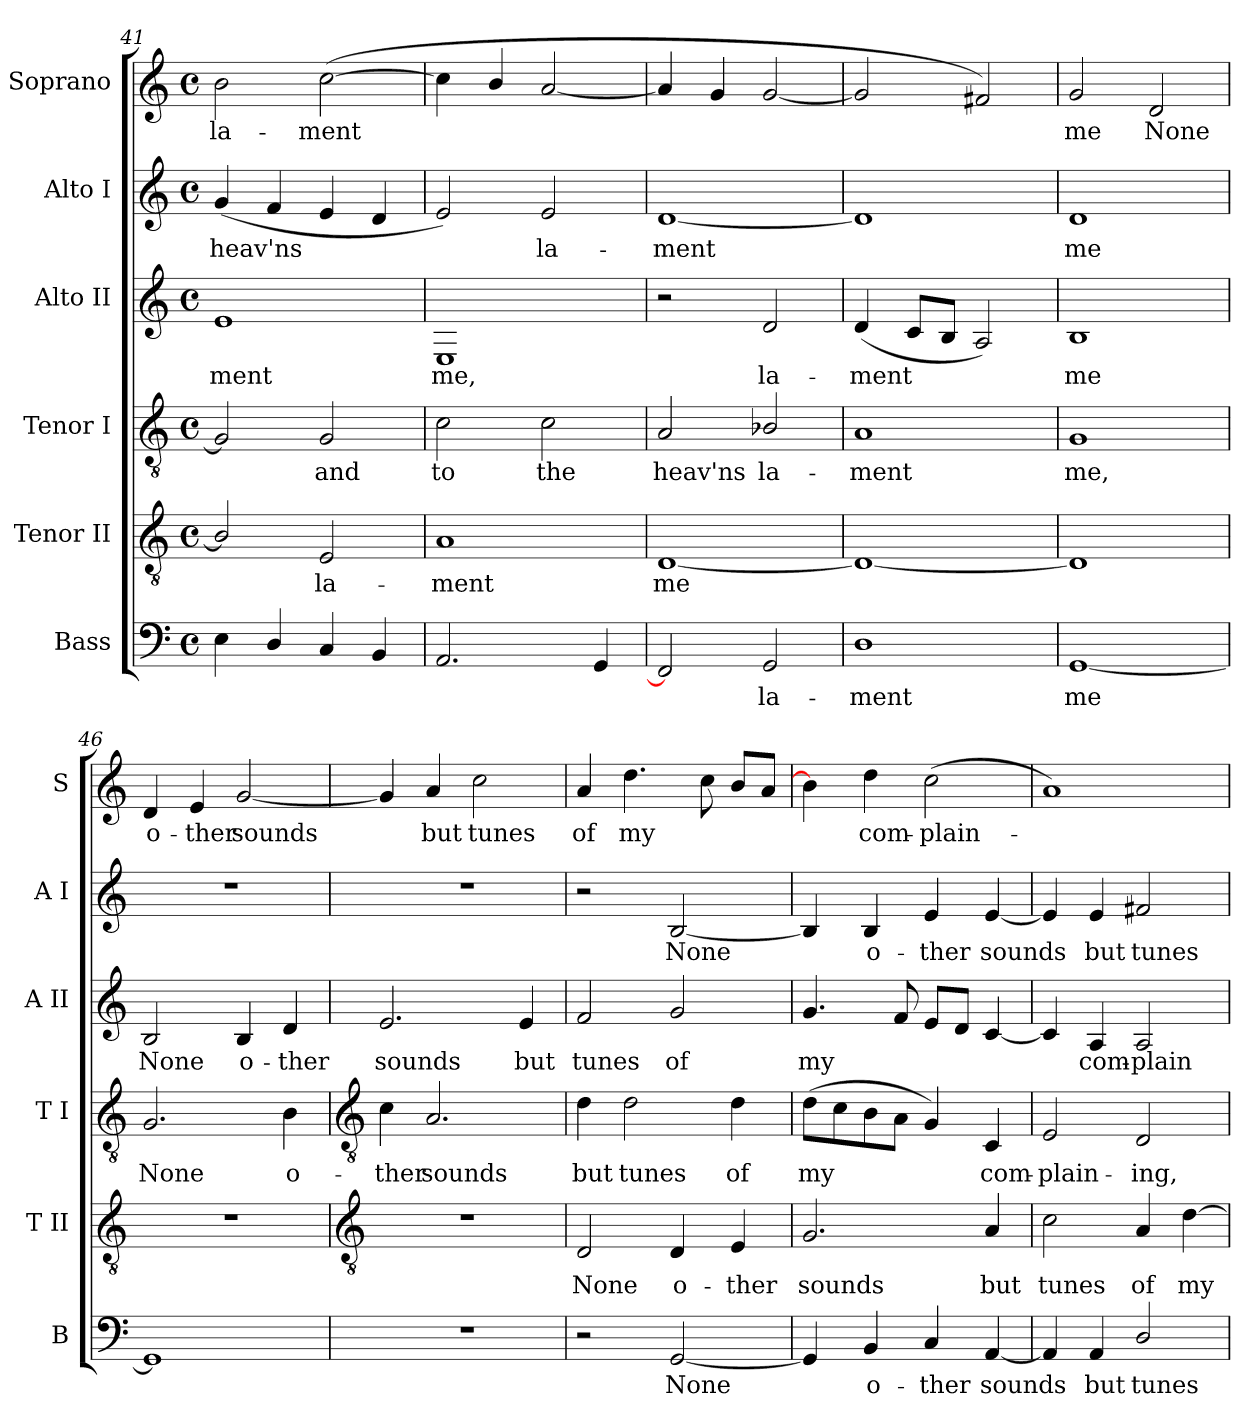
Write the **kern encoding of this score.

**kern	**text	**kern	**text	**kern	**text	**kern	**text	**kern	**text	**kern	**text
*part6	*part6	*part5	*part5	*part4	*part4	*part3	*part3	*part2	*part2	*part1	*part1
*staff6	*staff6	*staff5	*staff5	*staff4	*staff4	*staff3	*staff3	*staff2	*staff2	*staff1	*staff1
*I"Bass	*	*I"Tenor II	*	*I"Tenor I	*	*I"Alto II	*	*I"Alto I	*	*I"Soprano	*
*I'B	*	*I'T II	*	*I'T I	*	*I'A II	*	*I'A I	*	*I'S	*
*clefF4	*	*clefGv2	*	*clefGv2	*	*clefG2	*	*clefG2	*	*clefG2	*
*k[]	*	*k[]	*	*k[]	*	*k[]	*	*k[]	*	*k[]	*
*C:	*	*C:	*	*C:	*	*C:	*	*C:	*	*C:	*
*M4/4	*	*M4/4	*	*M4/4	*	*M4/4	*	*M4/4	*	*M4/4	*
*met(c)	*	*met(c)	*	*met(c)	*	*met(c)	*	*met(c)	*	*met(c)	*
=41	=41	=41	=41	=41	=41	=41	=41	=41	=41	=41	=41
!	!	!	!	!	!	!	!LO:LY:b	!	!LO:LY:b	!	!LO:LY:b
4E	.	2B/]	.	2G]	.	1e	-ment	(<4g	heav'ns	2b	la-
4D/	.	.	.	.	.	.	.	4f	.	.	.
!	!	!	!LO:LY:b	!	!LO:LY:b	!	!	!	!	!	!LO:LY:b
4C	.	2E	la-	2G	and	.	.	4e	.	(<[2cc	-ment
4BB	.	.	.	.	.	.	.	4d	.	.	.
=42	=42	=42	=42	=42	=42	=42	=42	=42	=42	=42	=42
!	!	!	!LO:LY:b	!	!LO:LY:b	!	!LO:LY:b	!	!	!	!
2.AA	.	1A	-ment	2c	to	1E	me,	2e)	.	4cc]	.
.	.	.	.	.	.	.	.	.	.	4b/	.
!	!	!	!	!	!LO:LY:b	!	!	!	!LO:LY:b	!	!
.	.	.	.	2c	the	.	.	2e	la-	[2a	.
4GG	.	.	.	.	.	.	.	.	.	.	.
=43	=43	=43	=43	=43	=43	=43	=43	=43	=43	=43	=43
!	!	!	!LO:LY:b	!	!LO:LY:b	!	!	!	!LO:LY:b	!	!
2FF#]	.	[1D	me	2A	heav'ns	2r	.	[1d	-ment	4a]	.
.	.	.	.	.	.	.	.	.	.	4g	.
!	!LO:LY:b	!	!	!	!LO:LY:b	!	!LO:LY:b	!	!	!	!
2GG	la-	.	.	2B-X/	la-	2d	la-	.	.	[2g	.
=44	=44	=44	=44	=44	=44	=44	=44	=44	=44	=44	=44
!	!LO:LY:b	!	!	!	!LO:LY:b	!	!LO:LY:b	!	!	!	!
1D	-ment	1D_	.	1A	-ment	(<4d	-ment	1d]	.	2g]	.
.	.	.	.	.	.	8cL	.	.	.	.	.
.	.	.	.	.	.	8BJ	.	.	.	.	.
.	.	.	.	.	.	2A)	.	.	.	2f#X)	.
=45	=45	=45	=45	=45	=45	=45	=45	=45	=45	=45	=45
!	!LO:LY:b	!	!	!	!LO:LY:b	!	!LO:LY:b	!	!LO:LY:b	!	!LO:LY:b
[1GG	me	1D]	.	1G	me,	1B	me	1d	me	2g	me
!	!	!	!	!	!	!	!	!	!	!	!LO:LY:b
.	.	.	.	.	.	.	.	.	.	2d	None
=46	=46	=46	=46	=46	=46	=46	=46	=46	=46	=46	=46
!	!	!	!	!	!LO:LY:b	!	!LO:LY:b	!	!	!	!LO:LY:b
1GG]	.	1r	.	2.G	None	2B	None	1r	.	4d	o-
!	!	!	!	!	!	!	!	!	!	!	!LO:LY:b
.	.	.	.	.	.	.	.	.	.	4e	-ther
!	!	!	!	!	!	!	!LO:LY:b	!	!	!	!LO:LY:b
.	.	.	.	.	.	4B	o-	.	.	[2g	sounds
!	!	!	!	!	!LO:LY:b	!	!LO:LY:b	!	!	!	!
.	.	.	.	4B	o-	4d	-ther	.	.	.	.
!!LO:LB:g=z
=47	=47	=47	=47	=47	=47	=47	=47	=47	=47	=47	=47
*	*	*clefGv2	*	*clefGv2	*	*	*	*	*	*	*
!	!	!	!	!	!LO:LY:b	!	!LO:LY:b	!	!	!	!
1r	.	1r	.	4c	-ther	2.e	sounds	1r	.	4g]	.
!	!	!	!	!	!LO:LY:b	!	!	!	!	!	!LO:LY:b
.	.	.	.	2.A	sounds	.	.	.	.	4a	but
!	!	!	!	!	!	!	!	!	!	!	!LO:LY:b
.	.	.	.	.	.	.	.	.	.	2cc	tunes
!	!	!	!	!	!	!	!LO:LY:b	!	!	!	!
.	.	.	.	.	.	4e	but	.	.	.	.
=48	=48	=48	=48	=48	=48	=48	=48	=48	=48	=48	=48
!	!	!	!LO:LY:b	!	!LO:LY:b	!	!LO:LY:b	!	!	!	!LO:LY:b
2r	.	2D	None	4d	but	2f	tunes	2r	.	4a	of
!	!	!	!	!	!LO:LY:b	!	!	!	!	!	!LO:LY:b
.	.	.	.	2d	tunes	.	.	.	.	4.dd	my
!	!LO:LY:b	!	!LO:LY:b	!	!	!	!LO:LY:b	!	!LO:LY:b	!	!
[2GG	None	4D	o-	.	.	2g	of	[2B	None	.	.
.	.	.	.	.	.	.	.	.	.	8cc	.
!	!	!	!LO:LY:b	!	!LO:LY:b	!	!	!	!	!	!
.	.	4E	-ther	4d	of	.	.	.	.	8bL	.
.	.	.	.	.	.	.	.	.	.	8aJ	.
=49	=49	=49	=49	=49	=49	=49	=49	=49	=49	=49	=49
!	!	!	!LO:LY:b	!	!LO:LY:b	!	!LO:LY:b	!	!	!	!
4GG]	.	2.G	sounds	(>8dL	my	4.g	my	4B]	.	4b]	.
.	.	.	.	8c	.	.	.	.	.	.	.
!	!LO:LY:b	!	!	!	!	!	!	!	!LO:LY:b	!	!LO:LY:b
4BB	o-	.	.	8B	.	.	.	4B	o-	4dd	com-
.	.	.	.	8AJ	.	8f	.	.	.	.	.
!	!LO:LY:b	!	!	!	!	!	!	!	!LO:LY:b	!	!LO:LY:b
4C	-ther	.	.	4G)	.	8eL	.	4e	-ther	(>2cc	-plain-
.	.	.	.	.	.	8dJ	.	.	.	.	.
!	!LO:LY:b	!	!LO:LY:b	!	!LO:LY:b	!	!	!	!LO:LY:b	!	!
[4AA	sounds	4A	but	4C	com-	[4c	.	[4e	sounds	.	.
=50	=50	=50	=50	=50	=50	=50	=50	=50	=50	=50	=50
!	!	!	!LO:LY:b	!	!LO:LY:b	!	!	!	!	!	!
4AA]	.	2c	tunes	2E	-plain-	4c]	.	4e]	.	1a)	.
!	!LO:LY:b	!	!	!	!	!	!LO:LY:b	!	!LO:LY:b	!	!
4AA	but	.	.	.	.	4A	com-	4e	but	.	.
!	!LO:LY:b	!	!LO:LY:b	!	!LO:LY:b	!	!LO:LY:b	!	!LO:LY:b	!	!
2D/	tunes	4A	of	2D	-ing,	2A	-plain-	2f#X	tunes	.	.
!	!	!	!LO:LY:b	!	!	!	!	!	!	!	!
.	.	[4d	my	.	.	.	.	.	.	.	.
=	=	=	=	=	=	=	=	=	=	=	=
*-	*-	*-	*-	*-	*-	*-	*-	*-	*-	*-	*-
